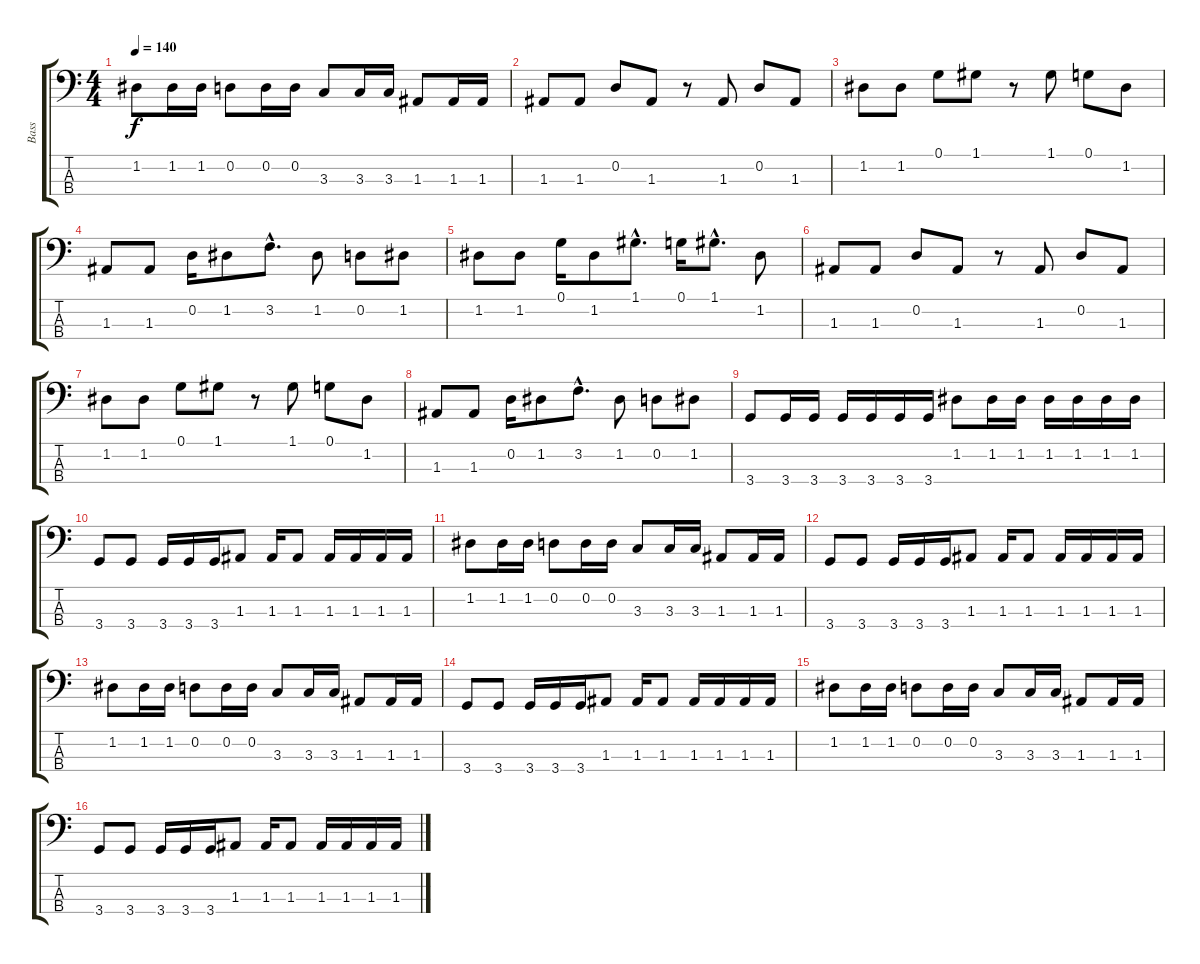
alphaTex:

\track ("Bass" "Bass") {instrument electricbasspick}
\staff {score tabs}
\tuning (G2 D2 A1 E1) {hide}
\ts (4 4)
\tempo 140
\clef f4
\ks c
1.2.8{dy f} 1.2.16 1.2.16 0.2.8 0.2.16 0.2.16 3.3.8 3.3.16 3.3.16 1.3.8 1.3.16 1.3.16 |
1.3.8 1.3.8 0.2.8 1.3.8 r.8 1.3.8 0.2.8 1.3.8 |
1.2.8 1.2.8 0.1.8 1.1.8 r.8 1.1.8 0.1.8 1.2.8 |
1.3.8 1.3.8 0.2.16 1.2.8 3.2{hac}.8{d} 1.2.8 0.2.8 1.2.8 |
1.2.8 1.2.8 0.1.16 1.2.8 1.1{hac}.8{d} 0.1.16 1.1{hac}.8{d} 1.2.8 |
1.3.8 1.3.8 0.2.8 1.3.8 r.8 1.3.8 0.2.8 1.3.8 |
1.2.8 1.2.8 0.1.8 1.1.8 r.8 1.1.8 0.1.8 1.2.8 |
1.3.8 1.3.8 0.2.16 1.2.8 3.2{hac}.8{d} 1.2.8 0.2.8 1.2.8 |
3.4.8{instrument electricbassfinger} 3.4.16 3.4.16 3.4.16 3.4.16 3.4.16 3.4.16 1.2.8 1.2.16 1.2.16 1.2.16 1.2.16 1.2.16 1.2.16 |
3.4.8 3.4.8 3.4.16 3.4.16 3.4.16 1.3.8 1.3.16 1.3.8 1.3.16 1.3.16 1.3.16 1.3.16 |
1.2.8 1.2.16 1.2.16 0.2.8 0.2.16 0.2.16 3.3.8 3.3.16 3.3.16 1.3.8 1.3.16 1.3.16 |
3.4.8 3.4.8 3.4.16 3.4.16 3.4.16 1.3.8 1.3.16 1.3.8 1.3.16 1.3.16 1.3.16 1.3.16 |
1.2.8 1.2.16 1.2.16 0.2.8 0.2.16 0.2.16 3.3.8 3.3.16 3.3.16 1.3.8 1.3.16 1.3.16 |
3.4.8 3.4.8 3.4.16 3.4.16 3.4.16 1.3.8 1.3.16 1.3.8 1.3.16 1.3.16 1.3.16 1.3.16 |
1.2.8 1.2.16 1.2.16 0.2.8 0.2.16 0.2.16 3.3.8 3.3.16 3.3.16 1.3.8 1.3.16 1.3.16 |
3.4.8 3.4.8 3.4.16 3.4.16 3.4.16 1.3.8 1.3.16 1.3.8 1.3.16 1.3.16 1.3.16 1.3.16
